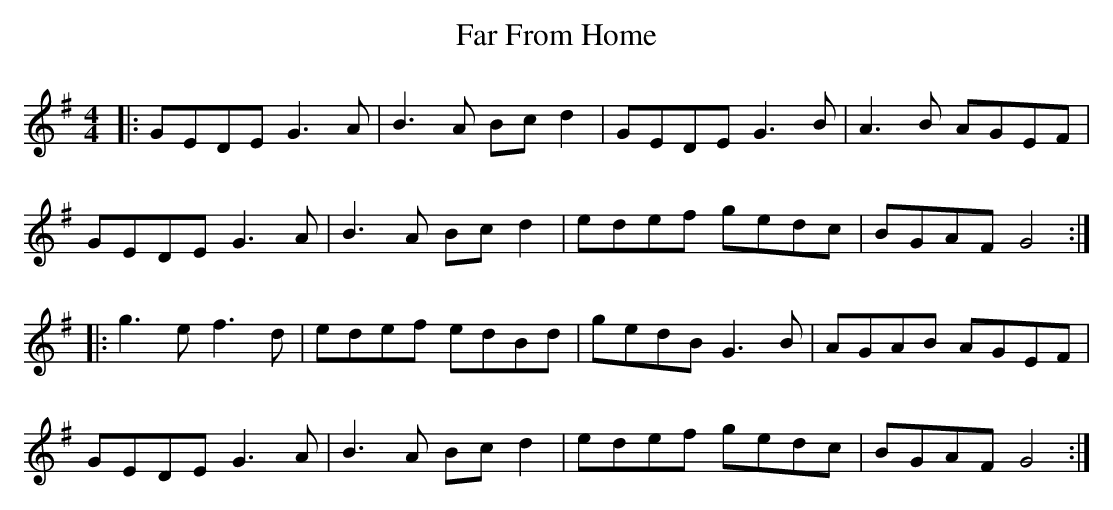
X:1
T: Far From Home
M: 4/4
L: 1/8
K: Gmaj
|:GEDE G3A|B3A Bcd2|GEDE G3B|A3B AGEF|
GEDE G3A|B3A Bcd2|edef gedc|BGAF G4:|
|:g3e f3d|edef edBd|gedB G3B|AGAB AGEF|
GEDE G3A|B3A Bcd2|edef gedc|BGAF G4:|
